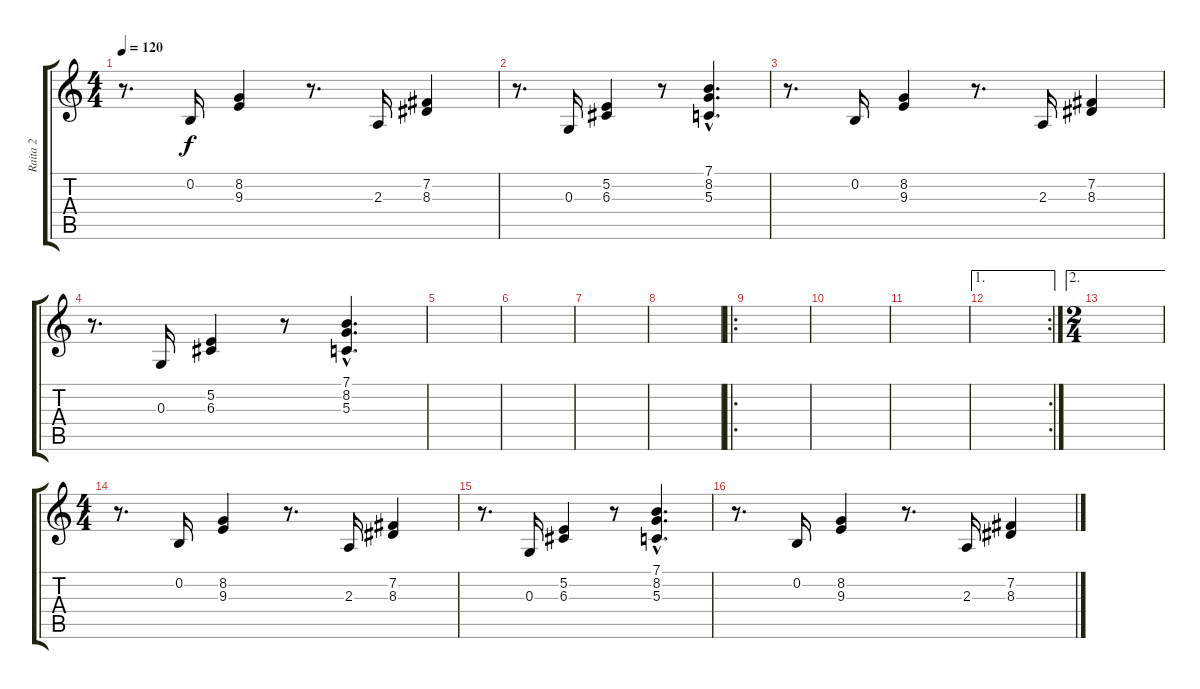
\track ("Raita 2" "Raita 2") {instrument vibraphone}
\staff {score tabs}
\tuning (E4 B3 G3 D3 A2 E2) {hide}
\ts (4 4)
\tempo 120
\clef g2
\ks c
r.8{d dy f instrument vibraphone} 0.2.16 (8.2 9.3).4 r.8{d} 2.3.16 (7.2 8.3).4 |
r.8{d} 0.3.16 (5.2 6.3).4 r.8 (7.1{hac} 8.2{hac} 5.3{hac}).4{d} |
r.8{d} 0.2.16 (8.2 9.3).4 r.8{d} 2.3.16 (7.2 8.3).4 |
r.8{d} 0.3.16 (5.2 6.3).4 r.8 (7.1{hac} 8.2{hac} 5.3{hac}).4{d} |
|
|
|
|
\ro
|
|
|
\ae 1
\rc 2
|
\ae 2
\ts (2 4)
|
\ts (4 4)
r.8{d} 0.2.16 (8.2 9.3).4 r.8{d} 2.3.16 (7.2 8.3).4 |
r.8{d} 0.3.16 (5.2 6.3).4 r.8 (7.1{hac} 8.2{hac} 5.3{hac}).4{d} |
r.8{d} 0.2.16 (8.2 9.3).4 r.8{d} 2.3.16 (7.2 8.3).4
